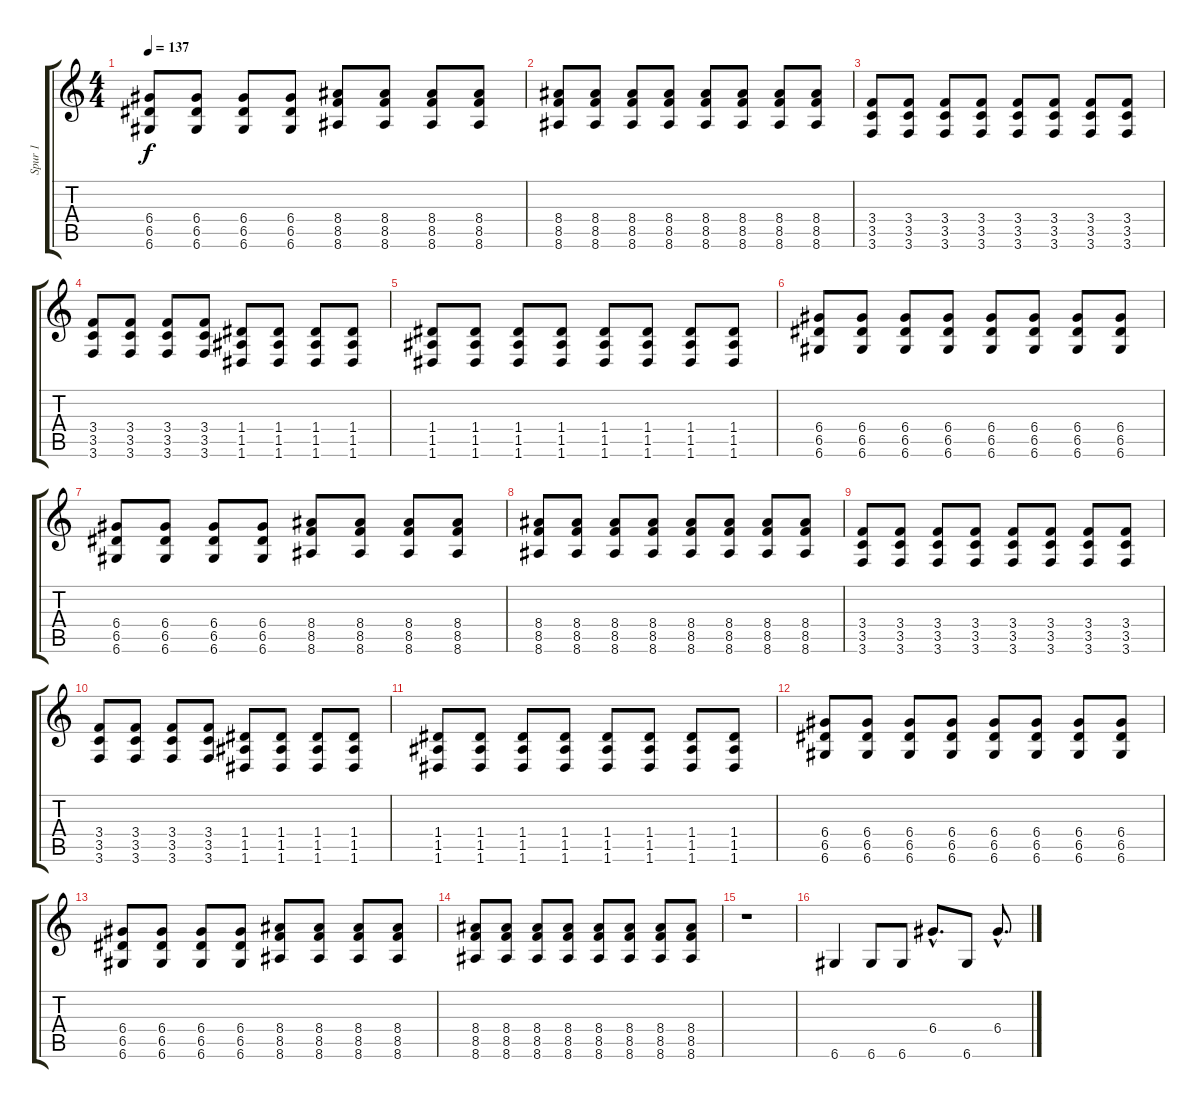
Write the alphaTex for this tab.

\track ("Spur 1" "Spur 1") {instrument electricguitarclean}
\staff {score tabs}
\tuning (E4 B3 G3 D3 A2 D2) {hide}
\ts (4 4)
\tempo 137
\clef g2
\ks c
(6.4 6.5 6.6).8{dy f} (6.4 6.5 6.6).8 (6.4 6.5 6.6).8 (6.4 6.5 6.6).8 (8.4 8.5 8.6).8 (8.4 8.5 8.6).8 (8.4 8.5 8.6).8 (8.4 8.5 8.6).8 |
(8.4 8.5 8.6).8 (8.4 8.5 8.6).8 (8.4 8.5 8.6).8 (8.4 8.5 8.6).8 (8.4 8.5 8.6).8 (8.4 8.5 8.6).8 (8.4 8.5 8.6).8 (8.4 8.5 8.6).8 |
(3.4 3.5 3.6).8 (3.4 3.5 3.6).8 (3.4 3.5 3.6).8 (3.4 3.5 3.6).8 (3.4 3.5 3.6).8 (3.4 3.5 3.6).8 (3.4 3.5 3.6).8 (3.4 3.5 3.6).8 |
(3.4 3.5 3.6).8 (3.4 3.5 3.6).8 (3.4 3.5 3.6).8 (3.4 3.5 3.6).8 (1.4 1.5 1.6).8 (1.4 1.5 1.6).8 (1.4 1.5 1.6).8 (1.4 1.5 1.6).8 |
(1.4 1.5 1.6).8 (1.4 1.5 1.6).8 (1.4 1.5 1.6).8 (1.4 1.5 1.6).8 (1.4 1.5 1.6).8 (1.4 1.5 1.6).8 (1.4 1.5 1.6).8 (1.4 1.5 1.6).8 |
(6.4 6.5 6.6).8 (6.4 6.5 6.6).8 (6.4 6.5 6.6).8 (6.4 6.5 6.6).8 (6.4 6.5 6.6).8 (6.4 6.5 6.6).8 (6.4 6.5 6.6).8 (6.4 6.5 6.6).8 |
(6.4 6.5 6.6).8 (6.4 6.5 6.6).8 (6.4 6.5 6.6).8 (6.4 6.5 6.6).8 (8.4 8.5 8.6).8 (8.4 8.5 8.6).8 (8.4 8.5 8.6).8 (8.4 8.5 8.6).8 |
(8.4 8.5 8.6).8 (8.4 8.5 8.6).8 (8.4 8.5 8.6).8 (8.4 8.5 8.6).8 (8.4 8.5 8.6).8 (8.4 8.5 8.6).8 (8.4 8.5 8.6).8 (8.4 8.5 8.6).8 |
(3.4 3.5 3.6).8 (3.4 3.5 3.6).8 (3.4 3.5 3.6).8 (3.4 3.5 3.6).8 (3.4 3.5 3.6).8 (3.4 3.5 3.6).8 (3.4 3.5 3.6).8 (3.4 3.5 3.6).8 |
(3.4 3.5 3.6).8 (3.4 3.5 3.6).8 (3.4 3.5 3.6).8 (3.4 3.5 3.6).8 (1.4 1.5 1.6).8 (1.4 1.5 1.6).8 (1.4 1.5 1.6).8 (1.4 1.5 1.6).8 |
(1.4 1.5 1.6).8 (1.4 1.5 1.6).8 (1.4 1.5 1.6).8 (1.4 1.5 1.6).8 (1.4 1.5 1.6).8 (1.4 1.5 1.6).8 (1.4 1.5 1.6).8 (1.4 1.5 1.6).8 |
(6.4 6.5 6.6).8 (6.4 6.5 6.6).8 (6.4 6.5 6.6).8 (6.4 6.5 6.6).8 (6.4 6.5 6.6).8 (6.4 6.5 6.6).8 (6.4 6.5 6.6).8 (6.4 6.5 6.6).8 |
(6.4 6.5 6.6).8 (6.4 6.5 6.6).8 (6.4 6.5 6.6).8 (6.4 6.5 6.6).8 (8.4 8.5 8.6).8 (8.4 8.5 8.6).8 (8.4 8.5 8.6).8 (8.4 8.5 8.6).8 |
(8.4 8.5 8.6).8 (8.4 8.5 8.6).8 (8.4 8.5 8.6).8 (8.4 8.5 8.6).8 (8.4 8.5 8.6).8 (8.4 8.5 8.6).8 (8.4 8.5 8.6).8 (8.4 8.5 8.6).8 |
r.1 |
6.6.4 6.6.8 6.6.8 6.4{hac}.8{d} 6.6.8 6.4{hac}.8{d}
